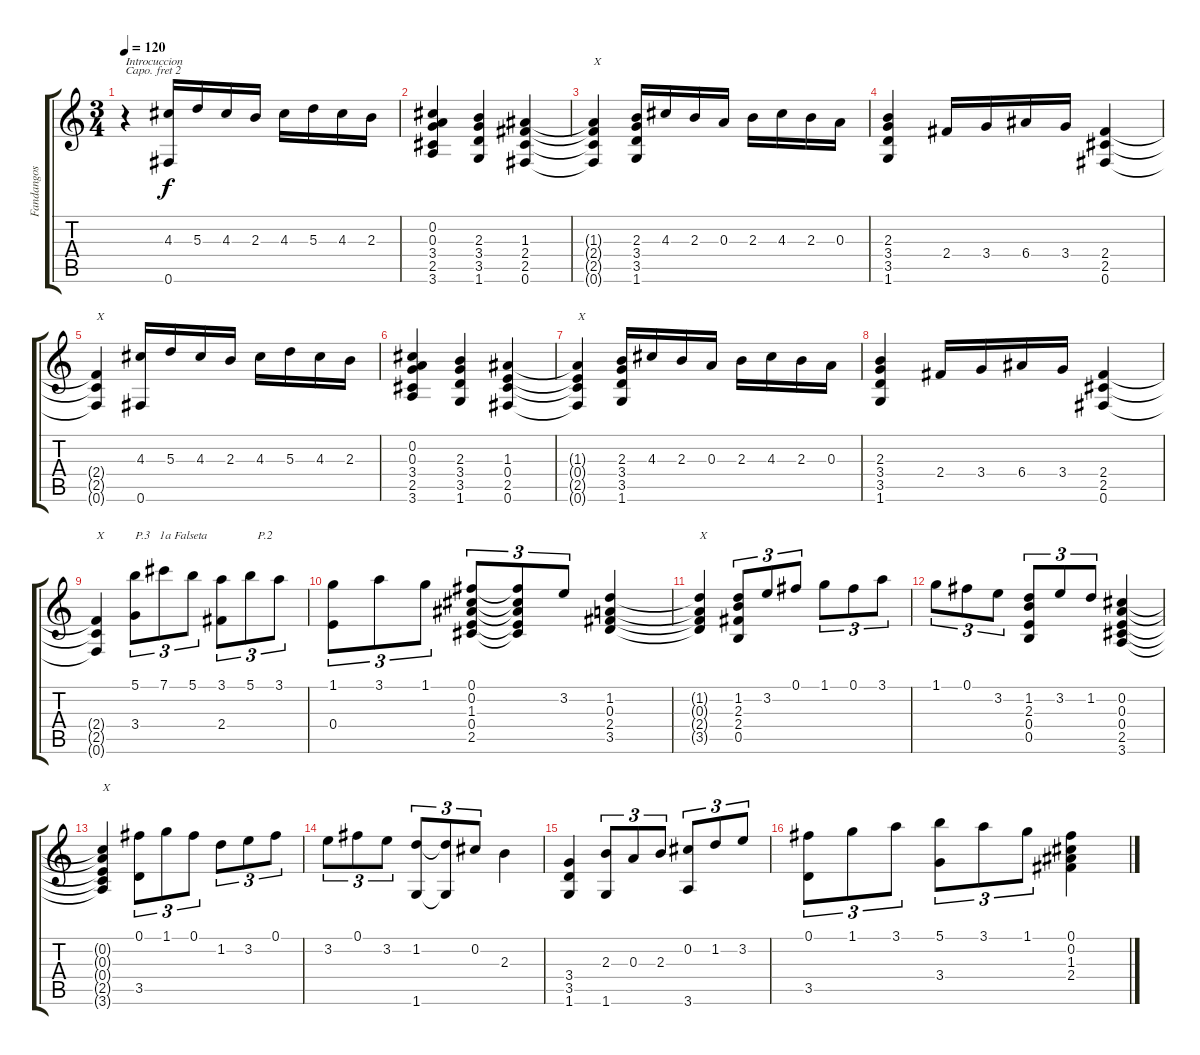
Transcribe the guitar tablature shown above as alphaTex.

\track ("Fandangos de Huelva" "Fandangos ") {instrument acousticguitarnylon}
\staff {score tabs}
\capo 2
\tuning (E4 B3 G3 D3 A2 E2) {hide}
\ts (3 4)
\tempo 120
\clef g2
\ks c
r.4{txt "Introcuccion" dy f instrument acousticguitarnylon} (4.3 0.6).16 5.3.16 4.3.16 2.3.16 4.3.16 5.3.16 4.3.16 2.3.16 |
(0.2 0.3 3.4 2.5 3.6).4 (2.3 3.4 3.5 1.6).4 (1.3 2.4 2.5 0.6).4 |
(1.3{t} 2.4{t} 2.5{t} 0.6{t}).4{txt "X"} (2.3 3.4 3.5 1.6).16 4.3.16 2.3.16 0.3.16 2.3.16 4.3.16 2.3.16 0.3.16 |
(2.3 3.4 3.5 1.6).4 2.4.16 3.4.16 6.4.16 3.4.16 (2.4 2.5 0.6).4 |
(2.4{t} 2.5{t} 0.6{t}).4{txt "X"} (4.3 0.6).16 5.3.16 4.3.16 2.3.16 4.3.16 5.3.16 4.3.16 2.3.16 |
(0.2 0.3 3.4 2.5 3.6).4 (2.3 3.4 3.5 1.6).4 (1.3 0.4 2.5 0.6).4 |
(1.3{t} 0.4{t} 2.5{t} 0.6{t}).4{txt "X"} (2.3 3.4 3.5 1.6).16 4.3.16 2.3.16 0.3.16 2.3.16 4.3.16 2.3.16 0.3.16 |
(2.3 3.4 3.5 1.6).4 2.4.16 3.4.16 6.4.16 3.4.16 (2.4 2.5 0.6).4 |
(2.4{t} 2.5{t} 0.6{t}).4{txt "X"} (5.1 3.4).8{tu (3 2) txt "P.3   1a Falseta"} 7.1.8{tu (3 2)} 5.1.8{tu (3 2)} (3.1 2.4).8{tu (3 2) txt "            P.2"} 5.1.8{tu (3 2)} 3.1.8{tu (3 2)} |
(1.1 0.4).8{tu (3 2)} 3.1.8{tu (3 2)} 1.1.8{tu (3 2)} (0.1 0.2 1.3 0.4 2.5).8{tu (3 2)} (0.1{t} 0.2{t} 1.3{t} 0.4{t} 2.5{t}).8{tu (3 2)} 3.2.8{tu (3 2)} (1.2 0.3 2.4 3.5).4 |
(1.2{t} 0.3{t} 2.4{t} 3.5{t}).4{txt "X"} (1.2 2.3 2.4 0.5).8{tu (3 2)} 3.2.8{tu (3 2)} 0.1.8{tu (3 2)} 1.1.8{tu (3 2)} 0.1.8{tu (3 2)} 3.1.8{tu (3 2)} |
1.1.8{tu (3 2)} 0.1.8{tu (3 2)} 3.2.8{tu (3 2)} (1.2 2.3 0.4 0.5).8{tu (3 2)} 3.2.8{tu (3 2)} 1.2.8{tu (3 2)} (0.2 0.3 0.4 2.5 3.6).4 |
(0.2{t} 0.3{t} 0.4{t} 2.5{t} 3.6{t}).4{txt "X"} (0.1 3.5).8{tu (3 2)} 1.1.8{tu (3 2)} 0.1.8{tu (3 2)} 1.2.8{tu (3 2)} 3.2.8{tu (3 2)} 0.1.8{tu (3 2)} |
3.2.8{tu (3 2)} 0.1.8{tu (3 2)} 3.2.8{tu (3 2)} (1.2 1.6).8{tu (3 2)} (1.2{t} 1.6{t}).8{tu (3 2)} 0.2.8{tu (3 2)} 2.3.4 |
(3.4 3.5 1.6).4 (2.3 1.6).8{tu (3 2)} 0.3.8{tu (3 2)} 2.3.8{tu (3 2)} (0.2 3.6).8{tu (3 2)} 1.2.8{tu (3 2)} 3.2.8{tu (3 2)} |
(0.1 3.5).8{tu (3 2)} 1.1.8{tu (3 2)} 3.1.8{tu (3 2)} (5.1 3.4).8{tu (3 2)} 3.1.8{tu (3 2)} 1.1.8{tu (3 2)} (0.1 0.2 1.3 2.4).4
